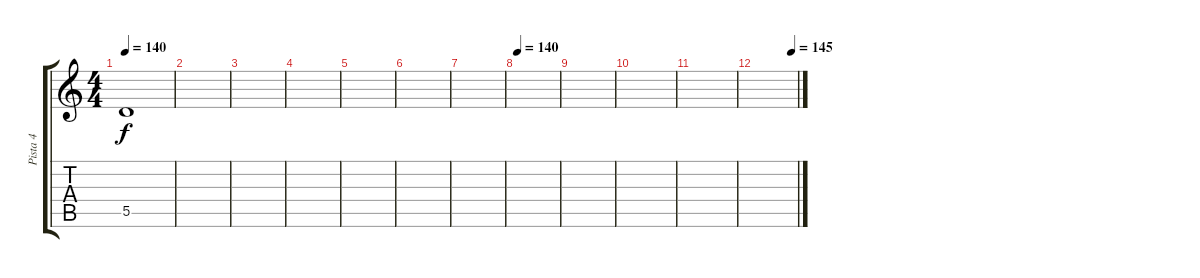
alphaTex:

\track ("Pista 4" "Pista 4") {instrument distortionguitar}
\staff {score tabs}
\tuning (E4 B3 G3 D3 A2 E2) {hide}
\ts (4 4)
\tempo 140
\clef g2
\ks c
5.5.1{dy f} |
|
|
|
|
|
|
\tempo 140
|
|
|
|
\tempo (145 0.875)
